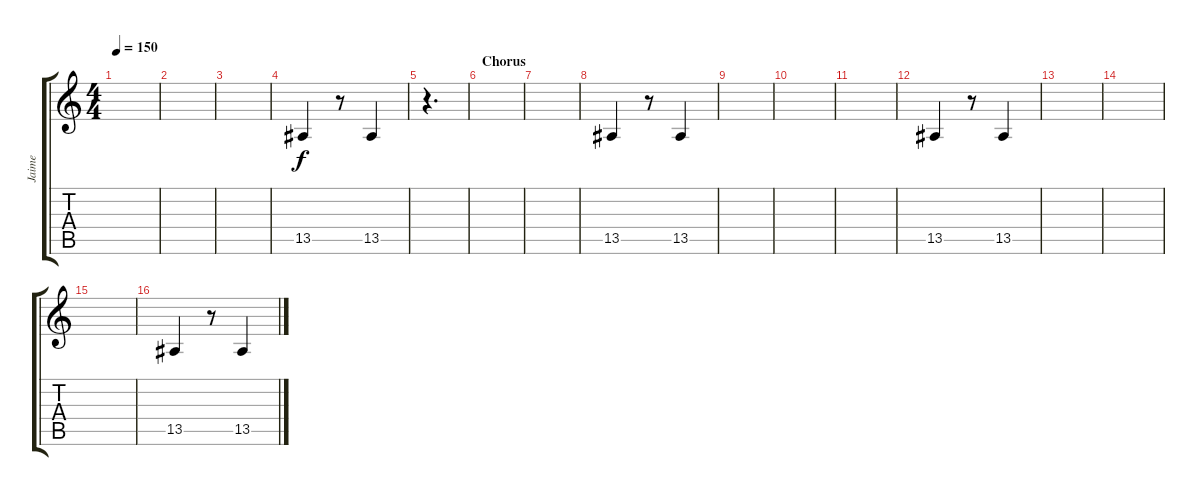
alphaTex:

\track ("Jaime" "Jaime") {instrument lead6voice}
\staff {score tabs}
\tuning (E4 B3 G3 D3 A2 E2) {hide}
\ts (4 4)
\tempo 150
\clef g2
\ks c
|
|
|
13.5.4 r.8 13.5.4 |
r.4{d} |
\section ("" "Chorus")
|
|
13.5.4 r.8 13.5.4 |
|
|
|
13.5.4 r.8 13.5.4 |
|
|
|
13.5.4 r.8 13.5.4
